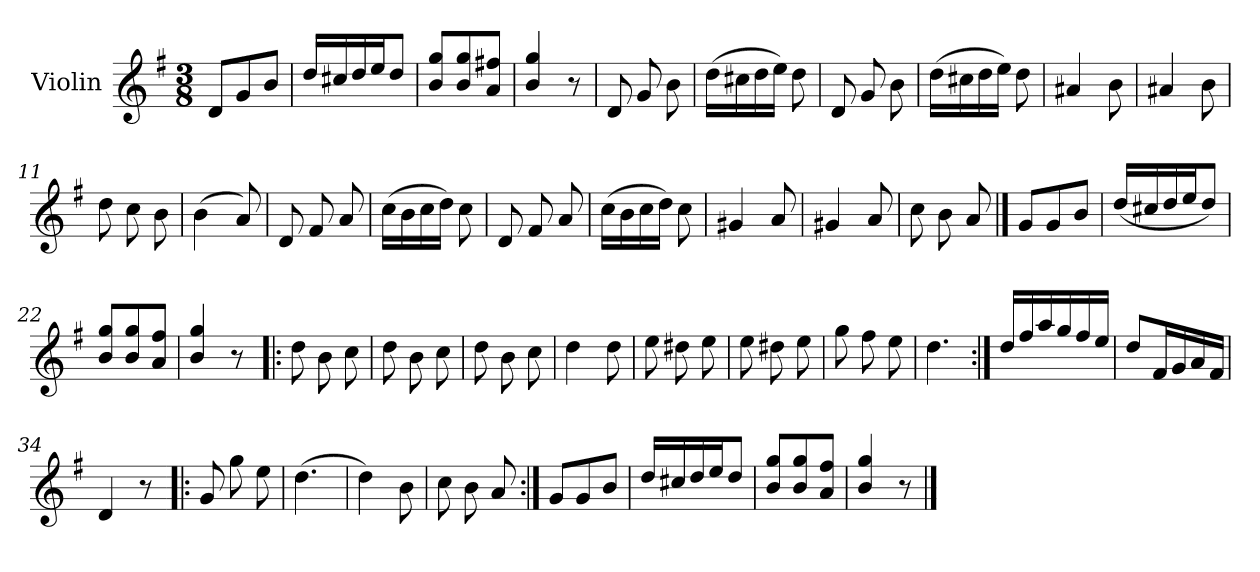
**kern	**dynam
*part1	*part1
*staff1	*staff1
*I"Violin	*
*I'Vln.	*
*clefG2	*
*k[f#]	*
*M3/8	*
=1	=1
8dL	Vivace
8g	.
8bJ	.
=2	=2
16dd/LL	.
16cc#X/	.
16dd/	.
16ee/J	.
8dd/J	.
=3	=3
8b/ 8gg/L	.
8b/ 8gg/	.
8a/ 8ff#X/J	.
=4	=4
4b/ 4gg/	.
8r	.
=5	=5
8d	.
8g	.
8b	.
=6	=6
(16ddLL	.
16cc#X	.
16dd	.
16eeJJ)	.
8dd	.
=7	=7
8d	.
8g	.
8b	.
=8	=8
(16ddLL	.
16cc#X	.
16dd	.
16eeJJ)	.
8dd	.
!!LO:LB:g=z
=9	=9
4a#X	.
8b	.
=10	=10
4a#X	.
8b	.
=11	=11
8dd	.
8cc	.
8b	.
=12	=12
(4b	.
8a)	.
=13	=13
8d	.
8f#	.
8a	.
=14	=14
(16ccLL	.
16b	.
16cc	.
16ddJJ)	.
8cc	.
=15	=15
8d	.
8f#	.
8a	.
=16	=16
(16ccLL	.
16b	.
16cc	.
16ddJJ)	.
8cc	.
=17	=17
4g#X	.
8a	.
=18	=18
4g#X	.
8a	.
!!LO:LB:g=z
=19	=19
8cc	.
8b	.
8a	.
==20	==20
8gL	.
8g	.
8bJ	.
=21	=21
(16dd/LL	.
16cc#X/	.
16dd/	.
16ee/J	.
8dd/J)	.
=22	=22
8b/ 8gg/L	.
8b/ 8gg/	.
8a/ 8ff#/J	.
=23	=23
4b/ 4gg/	.
8r	.
=24!|:	=24!|:
8dd	.
8b	.
8cc	.
=25	=25
8dd	.
8b	.
8cc	.
=26	=26
8dd	.
8b	.
8cc	.
=27	=27
4dd	.
8dd	.
=28	=28
8ee	.
8dd#X	.
8ee	.
!!LO:LB:g=z
=29	=29
8ee	.
8dd#X	.
8ee	.
=30	=30
8gg	.
8ff#	.
8ee	.
=31	=31
4.dd	.
=32:|!	=32:|!
16dd/LL	.
16ff#/	.
16aa/	.
16gg/	.
16ff#/	.
16ee/JJ	.
=33	=33
8ddL	.
16f#L	.
16g	.
16a	.
16f#JJ	.
=34	=34
4d	.
8r	.
=35!|:	=35!|:
8g	.
8gg	.
8ee	.
=36	=36
(4.dd	.
=37	=37
4dd)	.
8b	.
!!LO:LB:g=z
=38	=38
8cc	.
8b	.
8a	.
=39:|!	=39:|!
8gL	.
8g	.
8bJ	.
=40	=40
16dd/LL	.
16cc#X/	.
16dd/	.
16ee/J	.
8dd/J	.
=41	=41
8b/ 8gg/L	.
8b/ 8gg/	.
8a/ 8ff#/J	.
=42	=42
4b/ 4gg/	.
8r	.
==	==
*-	*-
